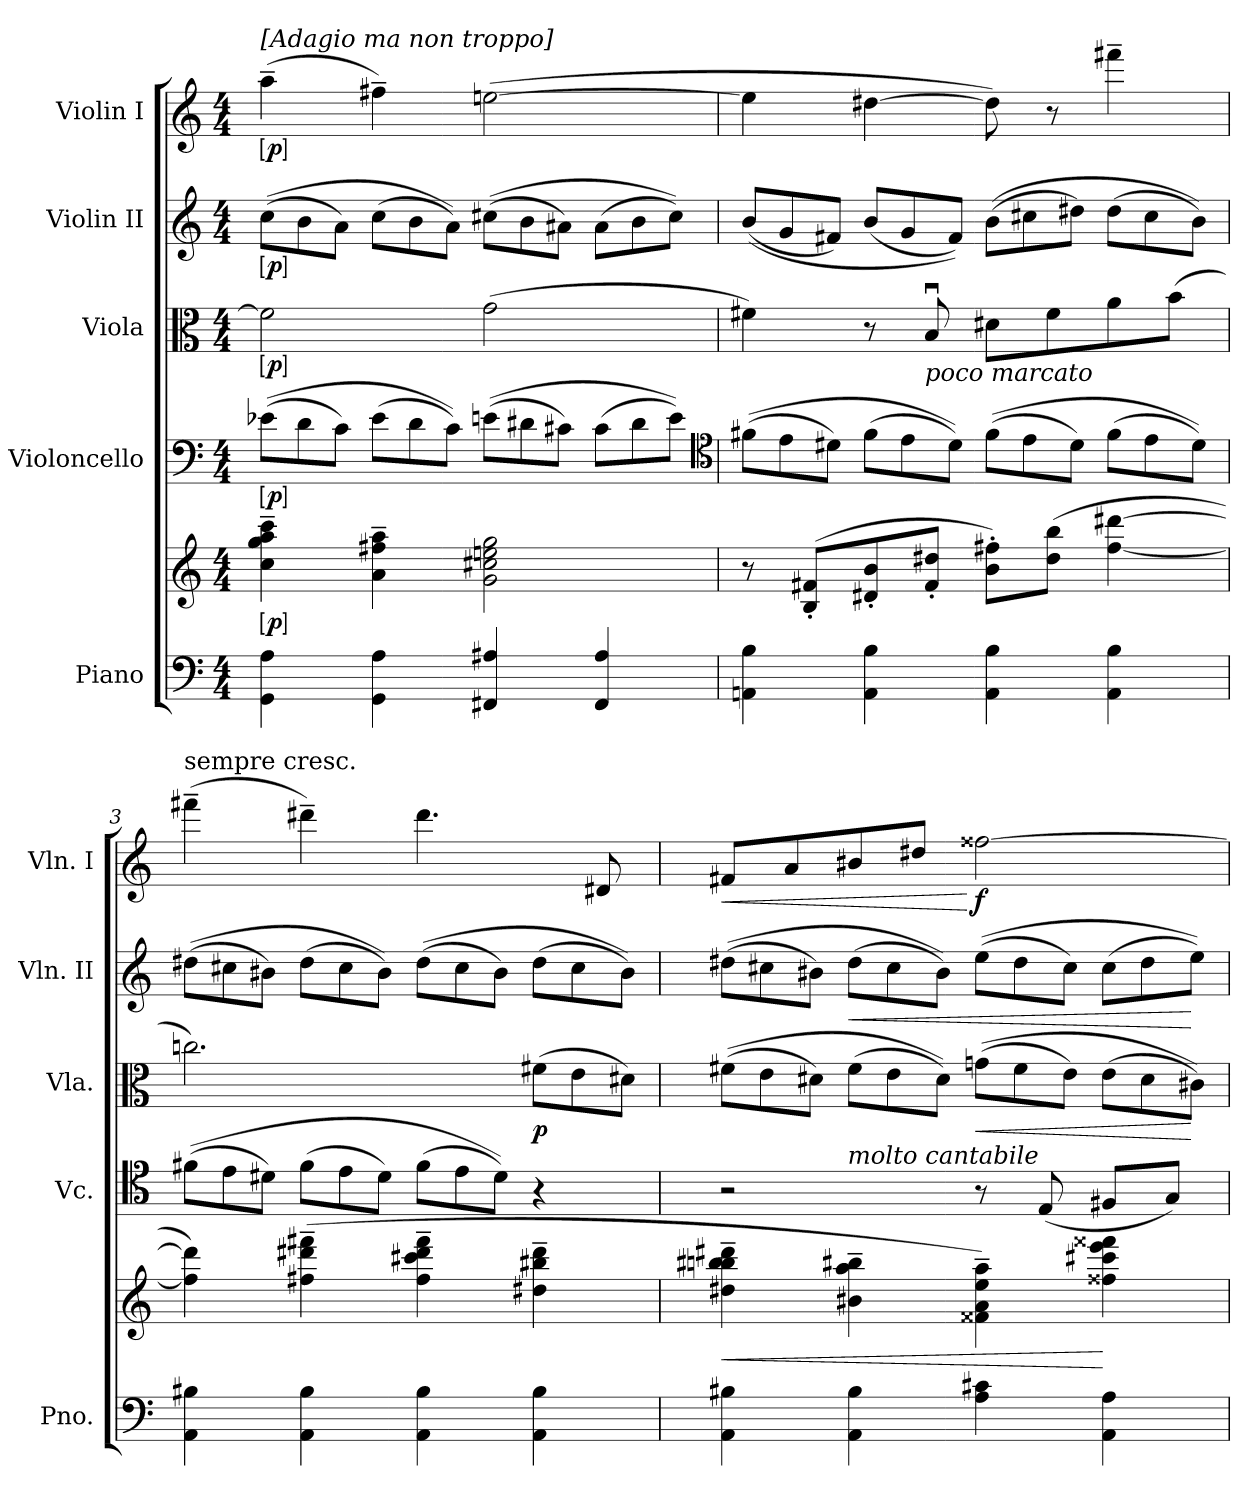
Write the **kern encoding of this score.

**kern	**kern	**dynam	**kern	**dynam	**kern	**dynam	**kern	**dynam	**kern	**dynam
*part5	*part5	*part5	*part4	*part4	*part3	*part3	*part2	*part2	*part1	*part1
*staff6	*staff5	*staff5/6	*staff4	*staff4	*staff3	*staff3	*staff2	*staff2	*staff1	*staff1
*I"Piano	*	*	*I"Violoncello	*	*I"Viola	*	*I"Violin II	*	*I"Violin I	*
*I'Pno.	*	*	*I'Vc.	*	*I'Vla.	*	*I'Vln. II	*	*I'Vln. I	*
*clefF4	*clefG2	*	*clefF4	*	*clefC3	*	*clefG2	*	*clefG2	*
*k[]	*k[]	*	*k[]	*	*k[]	*	*k[]	*	*k[]	*
*M4/4	*M4/4	*	*M4/4	*	*M4/4	*	*M4/4	*	*M4/4	*
*	*	*	*Xtuplet	*	*	*	*Xtuplet	*	*	*
=1	=1	=1	=1	=1	=1	=1	=1	=1	=1	=1
!	!	!	!	!	!	!	!	!	!LO:TX:a:B:t=[Adagio ma non troppo]	!
!	!	!LO:DY:ed=brack	!	!LO:DY:ed=brack	!	!LO:DY:ed=brack	!	!LO:DY:ed=brack	!	!LO:DY:ed=brack
4GG 4A	4cc~ 4gg~ 4aa~ 4ccc~	p	((12e-XL	p	2f#j]	p	((12ccL	p	(4aa~	p
.	.	.	12d	.	.	.	12b	.	.	.
.	.	.	12cJ)	.	.	.	12aJ)	.	.	.
4GG 4A	4a~ 4ff#X~ 4aa~	.	(12e-L	.	.	.	(12ccL	.	4ff#X~)	.
.	.	.	12d	.	.	.	12b	.	.	.
.	.	.	12cJ))	.	.	.	12aJ))	.	.	.
4FF#X 4A#X	2g 2cc#X 2een 2gg	.	((12enL	.	(2g	.	((12cc#XL	.	([2een	.
.	.	.	12d#X	.	.	.	12b	.	.	.
.	.	.	12c#XJ)	.	.	.	12a#XJ)	.	.	.
4FF# 4A#	.	.	(12c#L	.	.	.	(12a#L	.	.	.
.	.	.	12d#	.	.	.	12b	.	.	.
.	.	.	12eJ))	.	.	.	12cc#J))	.	.	.
*	*	*	*clefC4	*	*	*	*	*	*	*
=2	=2	=2	=2	=2	=2	=2	=2	=2	=2	=2
4AAn 4B	8r	.	((12f#XL	.	4f#X)	.	((12bL	.	4ee]	.
.	.	.	12e	.	.	.	12g	.	.	.
.	(8B' 8f#X'L	.	.	.	.	.	.	.	.	.
.	.	.	12d#XJ)	.	.	.	12f#XJ)	.	.	.
4AA 4B	8d#X' 8b'	.	(12f#L	.	8r	.	(12bL	.	[4dd#X	.
.	.	.	12e	.	.	.	12g	.	.	.
!	!	!	!	!	!LO:TX:b:i:t=poco marcato	!	!	!	!	!
.	8f#' 8dd#X'J	.	.	.	8Bu	.	.	.	.	.
.	.	.	12d#J))	.	.	.	12f#J))	.	.	.
4AA 4B	8b' 8ff#X'L)	.	((12f#L	.	8d#XL	.	((12bL	.	8dd#])	.
.	.	.	12e	.	.	.	12cc#X	.	.	.
.	(8dd# 8bbJ	.	.	.	8f#	.	.	.	8r	.
.	.	.	12d#J)	.	.	.	12dd#XJ)	.	.	.
4AA 4B	[4ff# [4ddd#X	.	(12f#L	.	8a	.	(12dd#L	.	4fff#X~	.
.	.	.	12e	.	.	.	12cc#	.	.	.
.	.	.	.	.	(8bJ	.	.	.	.	.
.	.	.	12d#J))	.	.	.	12bJ))	.	.	.
=3	=3	=3	=3	=3	=3	=3	=3	=3	=3	=3
!	!	!	!	!	!	!	!	!	!LO:TX:t=sempre cresc.	!
4AA 4B#X	4ff#] 4ddd#])	.	((12f#XL	.	2.ccn)	.	((12dd#XL	.	(4fff#X~	.
.	.	.	12e	.	.	.	12cc#X	.	.	.
.	.	.	12d#XJ)	.	.	.	12b#XJ)	.	.	.
4AA 4B#	(4ff#X~ 4ddd#X~ 4fff#X~	.	(12f#L	.	.	.	(12dd#L	.	4ddd#X~)	.
.	.	.	12e	.	.	.	12cc#	.	.	.
.	.	.	12d#J)	.	.	.	12b#J))	.	.	.
4AA 4B#	4ff#~ 4ccc#X~ 4ddd#~ 4fff#~	.	(12f#L	.	.	.	((12dd#L	.	4.ddd#	.
.	.	.	12e	.	.	.	12cc#	.	.	.
.	.	.	12d#J))	.	.	.	12b#J)	.	.	.
*	*	*	*	*	*Xtuplet	*	*	*	*	*
4AA 4B#	4dd#X~ 4bb#X~ 4ddd#~	.	4r	.	(12f#XL	p	(12dd#L	.	.	.
.	.	.	.	.	12e	.	12cc#	.	.	.
.	.	.	.	.	.	.	.	.	8d#X	.
.	.	.	.	.	12d#XJ)	.	12b#J))	.	.	.
=4	=4	=4	=4	=4	=4	=4	=4	=4	=4	=4
!	!	!LO:HP:b	!	!	!	!	!	!	!	!LO:HP:b
4AA 4B#X	4dd#X~ 4bbn~ 4bb#X~ 4ddd#X~	<	2r	.	((12f#XL	.	((12dd#XL	.	8f#XL	<
.	.	.	.	.	12e	.	12cc#X	.	.	.
.	.	.	.	.	.	.	.	.	8a	.
.	.	.	.	.	12d#XJ)	.	12b#XJ)	.	.	.
!	!	!	!	!	!	!	!	!LO:HP:b	!	!
4AA 4B#	4b#X~ 4aa~ 4bb#X~	.	.	.	(12f#L	.	(12dd#L	<	8b#X	.
.	.	.	.	.	12e	.	12cc#	.	.	.
.	.	.	.	.	.	.	.	.	8dd#XJ	.
.	.	.	.	.	12d#J))	.	12b#J))	.	.	.
!	!	!	!	!	!	!LO:HP:b	!	!	!	!
4A 4c#X	4f##X~ 4a~ 4ee~ 4aa~)	.	8r	.	((12gnL	<	((12eeL	.	[2ff##X	[ f
.	.	.	.	.	12f#	.	12dd#	.	.	.
!	!	!	!LO:TX:a:i:rj:t=molto cantabile	!	!	!	!	!	!	!
.	.	.	(8E	.	.	.	.	.	.	.
.	.	.	.	.	12eJ)	.	12cc#J)	.	.	.
4AA 4A	4ff##X 4ccc#X 4eee 4fff##X	[	8F#XL	.	(12eL	.	(12cc#L	.	.	.
.	.	.	.	.	12d#	.	12dd#	.	.	.
.	.	.	8GJ)	.	.	.	.	.	.	.
.	.	.	.	.	12c#XJ))	[	12eeJ))	[	.	.
=	=	=	=	=	=	=	=	=	=	=
*-	*-	*-	*-	*-	*-	*-	*-	*-	*-	*-
